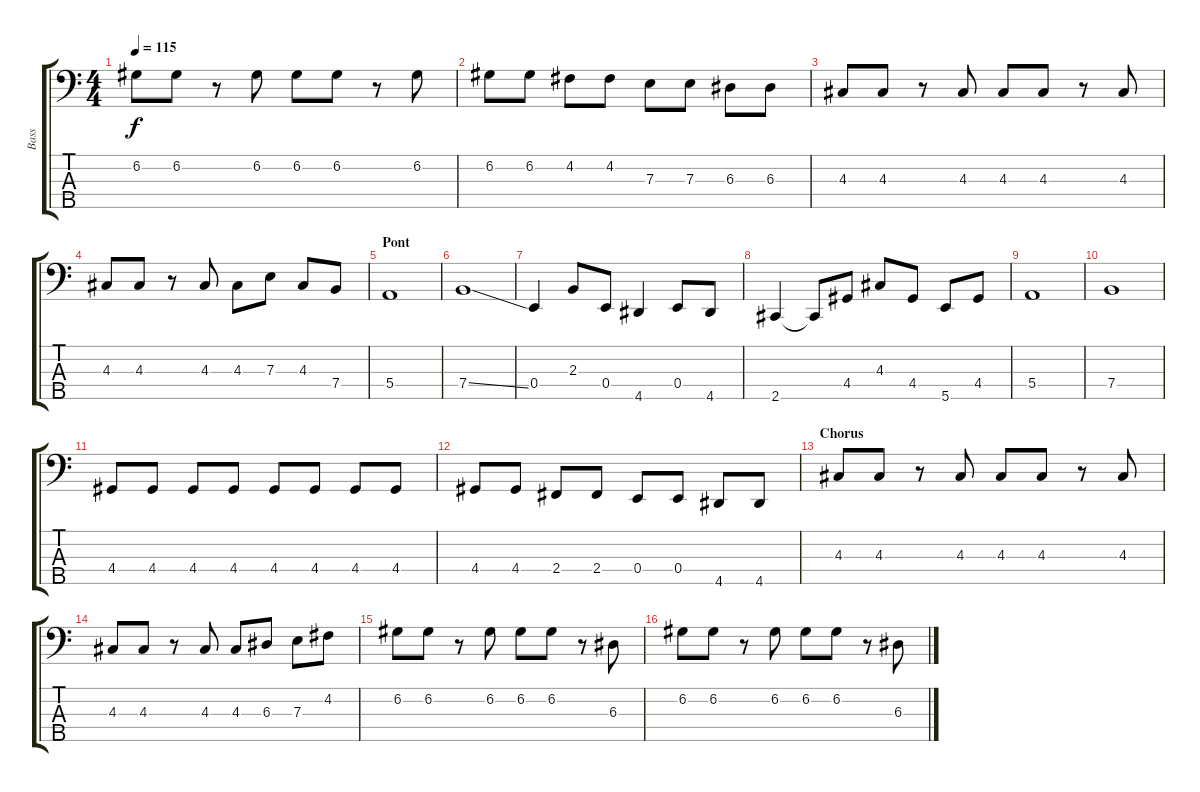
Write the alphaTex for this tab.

\track ("Bass" "Bass") {instrument acousticbass}
\staff {score tabs}
\tuning (G2 D2 A1 E1 B0) {hide}
\ts (4 4)
\tempo 115
\clef f4
\ks c
6.2.8{dy f} 6.2.8 r.8 6.2.8 6.2.8 6.2.8 r.8 6.2.8 |
6.2.8 6.2.8 4.2.8 4.2.8 7.3.8 7.3.8 6.3.8 6.3.8 |
4.3.8 4.3.8 r.8 4.3.8 4.3.8 4.3.8 r.8 4.3.8 |
4.3.8 4.3.8 r.8 4.3.8 4.3.8 7.3.8 4.3.8 7.4.8 |
\section ("" "Pont")
5.4.1 |
7.4{ss}.1 |
0.4.4 2.3.8 0.4.8 4.5.4 0.4.8 4.5.8 |
2.5.4 2.5{t}.8 4.4.8 4.3.8 4.4.8 5.5.8 4.4.8 |
5.4.1 |
7.4.1 |
4.4.8 4.4.8 4.4.8 4.4.8 4.4.8 4.4.8 4.4.8 4.4.8 |
4.4.8 4.4.8 2.4.8 2.4.8 0.4.8 0.4.8 4.5.8 4.5.8 |
\section ("" "Chorus")
4.3.8 4.3.8 r.8 4.3.8 4.3.8 4.3.8 r.8 4.3.8 |
4.3.8 4.3.8 r.8 4.3.8 4.3.8 6.3.8 7.3.8 4.2.8 |
6.2.8 6.2.8 r.8 6.2.8 6.2.8 6.2.8 r.8 6.3.8 |
6.2.8 6.2.8 r.8 6.2.8 6.2.8 6.2.8 r.8 6.3.8
